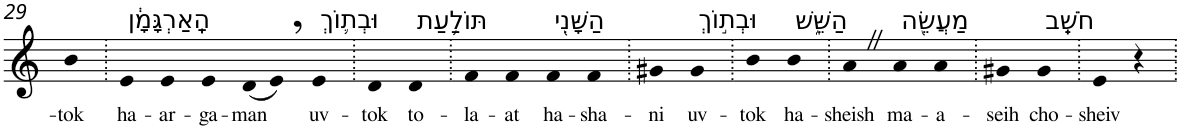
**kern	**text
*part1	*part1
*staff1	*staff1
*I"Piano	*
*I'Pno	*
!!LO:PB:g=z
*clefG2	*
*k[]	*
=29	=29
!	!LO:LY:b
4b	-tok
=30.	=30.
!LO:TX:a:t=הָֽאַרְגָּמָ֔ן	!
!	!LO:LY:b
4e	ha-
!	!LO:LY:b
4e	-ar-
!	!LO:LY:b
4e	-ga-
!	!LO:LY:b
(8d	-man
8e,)	.
!LO:TX:a:t=וּבְת֛וֹךְ	!
!	!LO:LY:b
4e	uv-
=31.	=31.
!	!LO:LY:b
4d	-tok
!LO:TX:a:t=תּוֹלַ֥עַת	!
!	!LO:LY:b
4d	to-
=32.	=32.
!	!LO:LY:b
4f	-la-
!	!LO:LY:b
4f	-at
!LO:TX:a:t=הַשָּׁנִ֖י	!
!	!LO:LY:b
4f	ha-
!	!LO:LY:b
4f	-sha-
=33.	=33.
!	!LO:LY:b
4g#X	-ni
!LO:TX:a:t=וּבְת֣וֹךְ	!
!	!LO:LY:b
4g#	uv-
=34.	=34.
!	!LO:LY:b
4b	-tok
!LO:TX:a:t=הַשֵּׁ֑שׁ	!
!	!LO:LY:b
4b	ha-
=35.	=35.
!	!LO:LY:b
4aZ	-sheish
!LO:TX:a:t=מַעֲשֵׂ֖ה	!
!	!LO:LY:b
4a	ma-
!	!LO:LY:b
4a	-a-
=36.	=36.
!	!LO:LY:b
4g#X	-seih
!LO:TX:a:t=חֹשֵֽׁב	!
!	!LO:LY:b
4g#	cho-
=37.	=37.
!	!LO:LY:b
4e	-sheiv
4r	.
=.	=.
*-	*-
